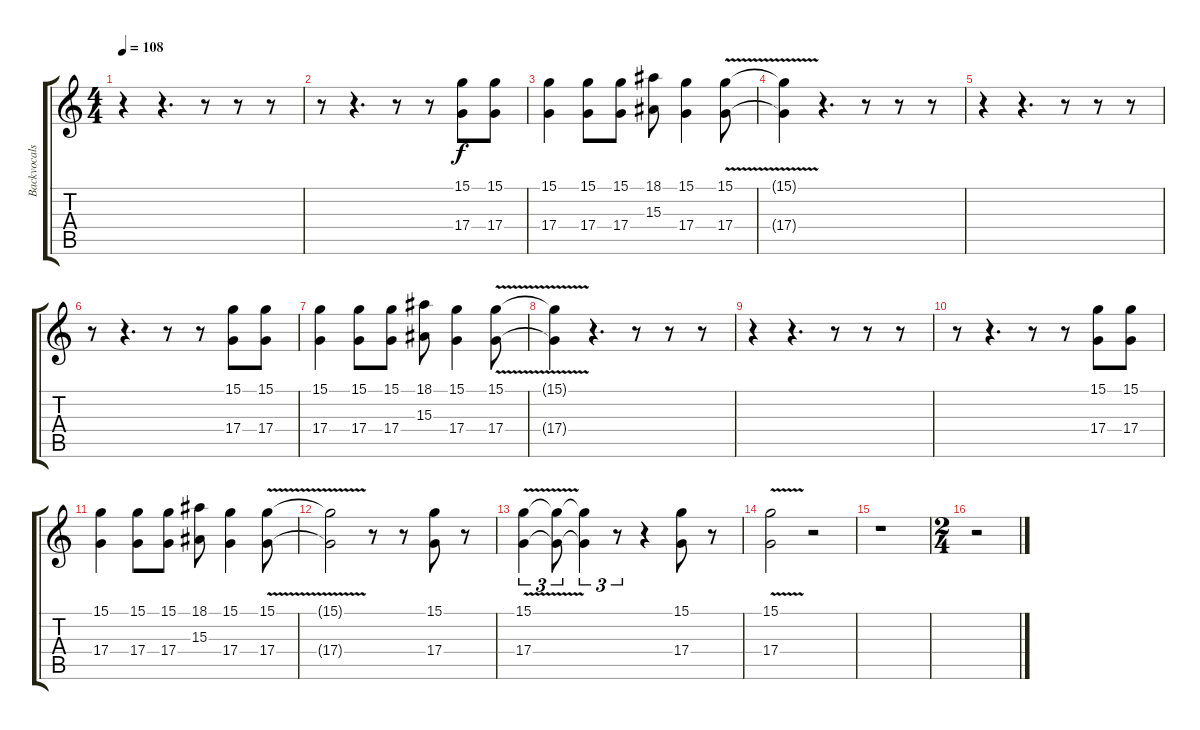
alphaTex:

\track ("Backvocals" "Backvocals") {instrument lead6voice}
\staff {score tabs}
\tuning (E4 B3 G3 D3 A2 E2) {hide}
\ts (4 4)
\tempo 108
\clef g2
\ks c
r.4{dy f} r.4{d} r.8 r.8 r.8 |
r.8 r.4{d} r.8 r.8 (15.1 17.4).8 (15.1 17.4).8 |
(15.1 17.4).4 (15.1 17.4).8 (15.1 17.4).8 (18.1 15.3).8 (15.1 17.4).4 (15.1{v} 17.4).8 |
(15.1{t} 17.4{t}).4 r.4{d} r.8 r.8 r.8 |
r.4 r.4{d} r.8 r.8 r.8 |
r.8 r.4{d} r.8 r.8 (15.1 17.4).8 (15.1 17.4).8 |
(15.1 17.4).4 (15.1 17.4).8 (15.1 17.4).8 (18.1 15.3).8 (15.1 17.4).4 (15.1{v} 17.4).8 |
(15.1{t} 17.4{t}).4 r.4{d} r.8 r.8 r.8 |
r.4 r.4{d} r.8 r.8 r.8 |
r.8 r.4{d} r.8 r.8 (15.1 17.4).8 (15.1 17.4).8 |
(15.1 17.4).4 (15.1 17.4).8 (15.1 17.4).8 (18.1 15.3).8 (15.1 17.4).4 (15.1{v} 17.4).8 |
(15.1{t} 17.4{t}).2 r.8 r.8 (15.1 17.4).8 r.8 |
(15.1{v} 17.4).4{tu (3 2)} (15.1{t} 17.4{t}).8{tu (3 2)} (15.1{t} 17.4{t}).4{tu (3 2)} r.8{tu (3 2)} r.4 (15.1 17.4).8 r.8 |
(15.1{v} 17.4).2 r.2 |
r.1 |
\ts (2 4)
r.2
